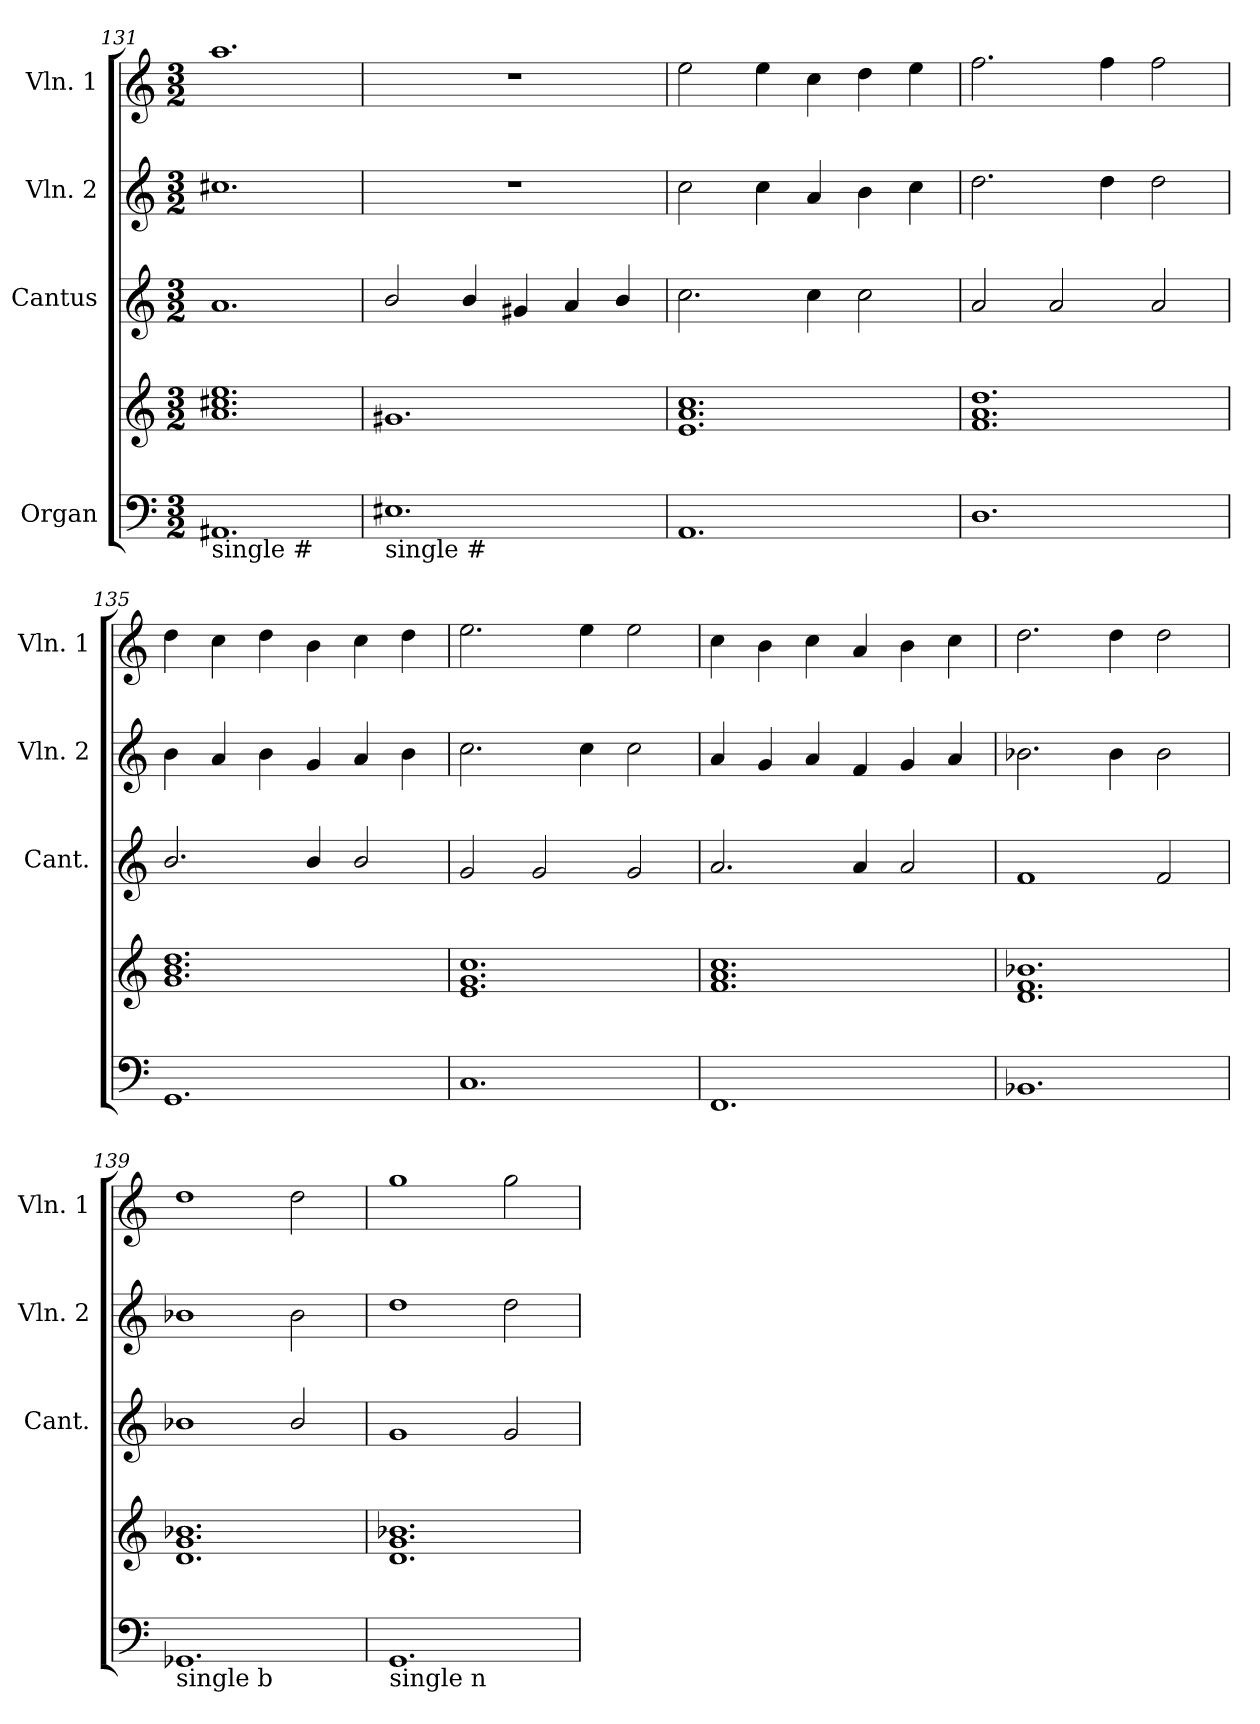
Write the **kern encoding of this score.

**kern	**kern	**kern	**kern	**kern
*part4	*part4	*part3	*part2	*part1
*staff5	*staff4	*staff3	*staff2	*staff1
*I"Organ	*	*I"Cantus	*I"Vln. 2	*I"Vln. 1
*	*	*I'Cant.	*I'Vln. 2	*I'Vln. 1
*clefF4	*clefG2	*clefG2	*clefG2	*clefG2
*k[]	*k[]	*k[]	*k[]	*k[]
*C:	*C:	*C:	*C:	*C:
*M3/2	*M3/2	*M3/2	*M3/2	*M3/2
=131	=131	=131	=131	=131
!LO:TX:b:t=single #	!	!	!	!
1.AA#	1.a 1.cc#X 1.ee	1.a	1.cc#X	1.aa
=132	=132	=132	=132	=132
!LO:TX:b:t=single #	!	!	!	!
1.E#	1.g#X	2b/	1.r	1.r
.	.	4b/	.	.
.	.	4g#X/	.	.
.	.	4a/	.	.
.	.	4b/	.	.
=133	=133	=133	=133	=133
1.AA	1.e 1.a 1.cc	2.cc\	2cc\	2ee\
.	.	.	4cc\	4ee\
.	.	4cc\	4a/	4cc\
.	.	2cc\	4b\	4dd\
.	.	.	4cc\	4ee\
=134	=134	=134	=134	=134
1.D	1.f 1.a 1.dd	2a/	2.dd\	2.ff\
.	.	2a/	.	.
.	.	.	4dd\	4ff\
.	.	2a/	2dd\	2ff\
!!LO:LB:g=z
=135	=135	=135	=135	=135
1.GG	1.g 1.b 1.dd	2.b/	4b\	4dd\
.	.	.	4a/	4cc\
.	.	.	4b\	4dd\
.	.	4b/	4g/	4b\
.	.	2b/	4a/	4cc\
.	.	.	4b\	4dd\
=136	=136	=136	=136	=136
1.C	1.e 1.g 1.cc	2g/	2.cc\	2.ee\
.	.	2g/	.	.
.	.	.	4cc\	4ee\
.	.	2g/	2cc\	2ee\
=137	=137	=137	=137	=137
1.FF	1.f 1.a 1.cc	2.a/	4a/	4cc\
.	.	.	4g/	4b\
.	.	.	4a/	4cc\
.	.	4a/	4f/	4a/
.	.	2a/	4g/	4b\
.	.	.	4a/	4cc\
=138	=138	=138	=138	=138
1.BB-X	1.d 1.f 1.b-X	1f	2.b-X\	2.dd\
.	.	.	4b-\	4dd\
.	.	2f/	2b-\	2dd\
=139	=139	=139	=139	=139
!LO:TX:b:t=single b	!	!	!	!
1.GG-	1.d 1.g 1.b-X	1b-X	1b-X	1dd
.	.	2b-/	2b-\	2dd\
=140	=140	=140	=140	=140
!LO:TX:b:t=single n	!	!	!	!
1.GG	1.d 1.g 1.b-X	1g	1dd	1gg
.	.	2g/	2dd\	2gg\
=	=	=	=	=
*-	*-	*-	*-	*-
